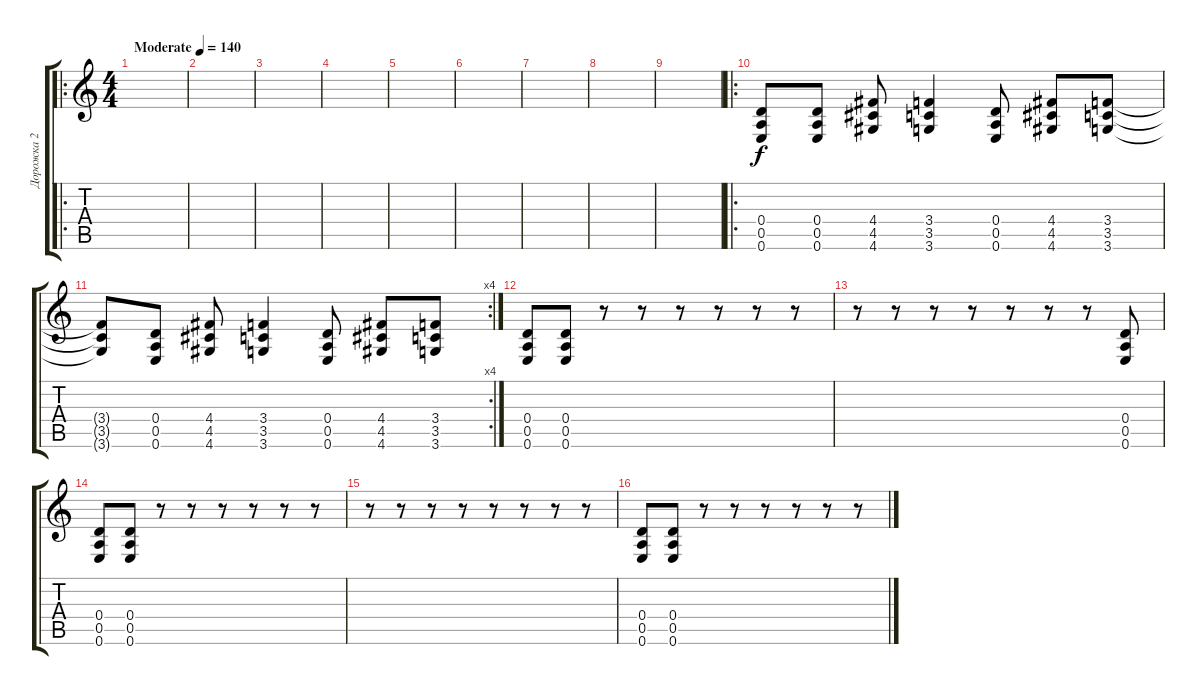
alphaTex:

\track ("Дорожка 2" "Дорожка 2") {instrument distortionguitar}
\staff {score tabs}
\tuning (E4 B3 G3 D3 A2 E2) {hide}
\ro
\ts (4 4)
\tempo (140 "Moderate")
\clef g2
\ks c
|
|
|
|
|
|
|
|
|
\ro
(0.4 0.5 0.6).8 (0.4 0.5 0.6).8 (4.4 4.5 4.6).8 (3.4 3.5 3.6).4 (0.4 0.5 0.6).8 (4.4 4.5 4.6).8 (3.4 3.5 3.6).8 |
\rc 4
(3.4{t} 3.5{t} 3.6{t}).8 (0.4 0.5 0.6).8 (4.4 4.5 4.6).8 (3.4 3.5 3.6).4 (0.4 0.5 0.6).8 (4.4 4.5 4.6).8 (3.4 3.5 3.6).8 |
(0.4 0.5 0.6).8 (0.4 0.5 0.6).8 r.8 r.8 r.8 r.8 r.8 r.8 |
r.8 r.8 r.8 r.8 r.8 r.8 r.8 (0.4 0.5 0.6).8 |
(0.4 0.5 0.6).8 (0.4 0.5 0.6).8 r.8 r.8 r.8 r.8 r.8 r.8 |
r.8 r.8 r.8 r.8 r.8 r.8 r.8 r.8 |
(0.4 0.5 0.6).8 (0.4 0.5 0.6).8 r.8 r.8 r.8 r.8 r.8 r.8
